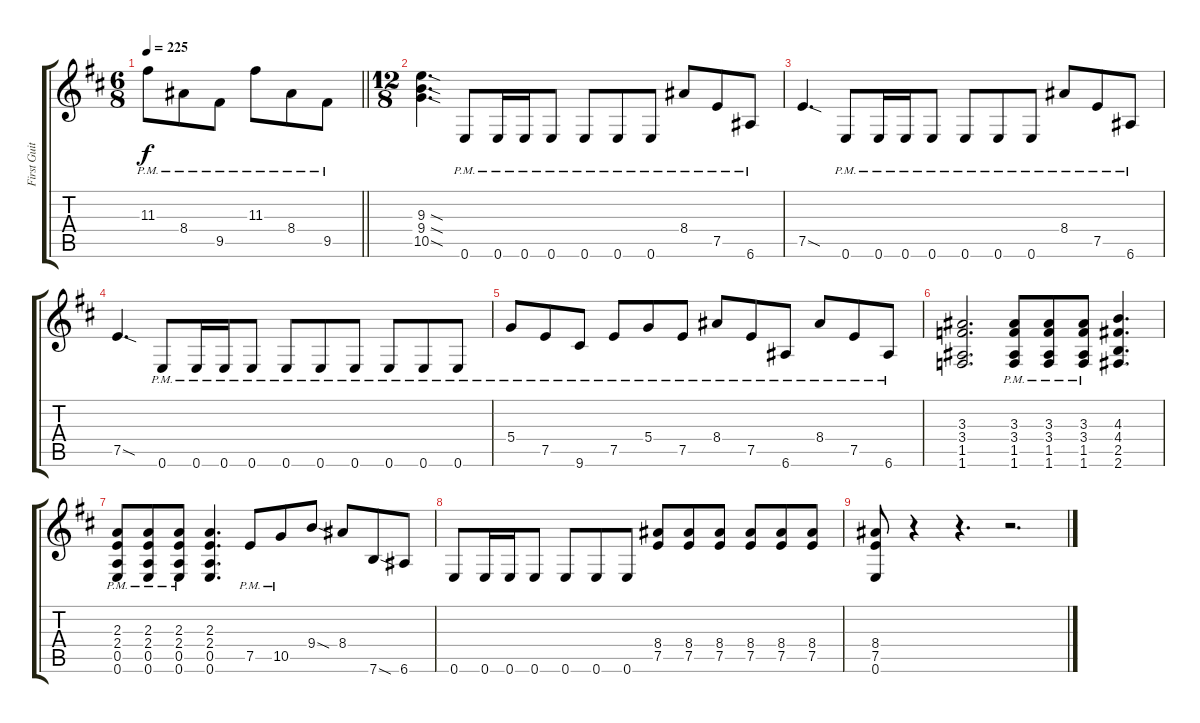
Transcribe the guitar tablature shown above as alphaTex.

\track ("First Guitar" "First Guit") {instrument overdrivenguitar}
\staff {score tabs}
\tuning (E4 B3 G3 D3 A2 E2) {hide}
\ts (6 8)
\tempo 225
\clef g2
\barLineRight lightlight
\ks d
11.3{pm}.8{dy f} 8.4{pm}.8 9.5{pm}.8 11.3{pm}.8 8.4{pm}.8 9.5{pm}.8 |
\ts (12 8)
(9.3{sod} 9.4{sod} 10.5{sod}).4{d} 0.6{pm}.8 0.6{pm}.16 0.6{pm}.16 0.6{pm}.8 0.6{pm}.8 0.6{pm}.8 0.6{pm}.8 8.4{pm}.8 7.5{pm}.8 6.6{pm}.8 |
7.5{sod}.4{d} 0.6{pm}.8 0.6{pm}.16 0.6{pm}.16 0.6{pm}.8 0.6{pm}.8 0.6{pm}.8 0.6{pm}.8 8.4{pm}.8 7.5{pm}.8 6.6{pm}.8 |
7.5{sod}.4{d} 0.6{pm}.8 0.6{pm}.16 0.6{pm}.16 0.6{pm}.8 0.6{pm}.8 0.6{pm}.8 0.6{pm}.8 0.6{pm}.8 0.6{pm}.8 0.6{pm}.8 |
5.4{pm}.8 7.5{pm}.8 9.6{pm}.8 7.5{pm}.8 5.4{pm}.8 7.5{pm}.8 8.4{pm}.8 7.5{pm}.8 6.6{pm}.8 8.4{pm}.8 7.5{pm}.8 6.6{pm}.8 |
(3.3 3.4 1.5 1.6).2{d} (3.3{pm} 3.4{pm} 1.5{pm} 1.6{pm}).8 (3.3{pm} 3.4{pm} 1.5{pm} 1.6{pm}).8 (3.3{pm} 3.4{pm} 1.5{pm} 1.6{pm}).8 (4.3 4.4 2.5 2.6).4{d} |
(2.3{pm} 2.4{pm} 0.5{pm} 0.6{pm}).8 (2.3{pm} 2.4{pm} 0.5{pm} 0.6{pm}).8 (2.3{pm} 2.4{pm} 0.5{pm} 0.6{pm}).8 (2.3 2.4 0.5 0.6).4{d} 7.5{pm}.8 10.5{pm}.8 9.4{sod}.8 8.4.8 7.6{sod}.8 6.6.8 |
0.6.8 0.6.16 0.6.16 0.6.8 0.6.8 0.6.8 0.6.8 (8.4 7.5).8 (8.4 7.5).8 (8.4 7.5).8 (8.4 7.5).8 (8.4 7.5).8 (8.4 7.5).8 |
(8.4 7.5 0.6).8 r.4 r.4{d} r.2{d}
